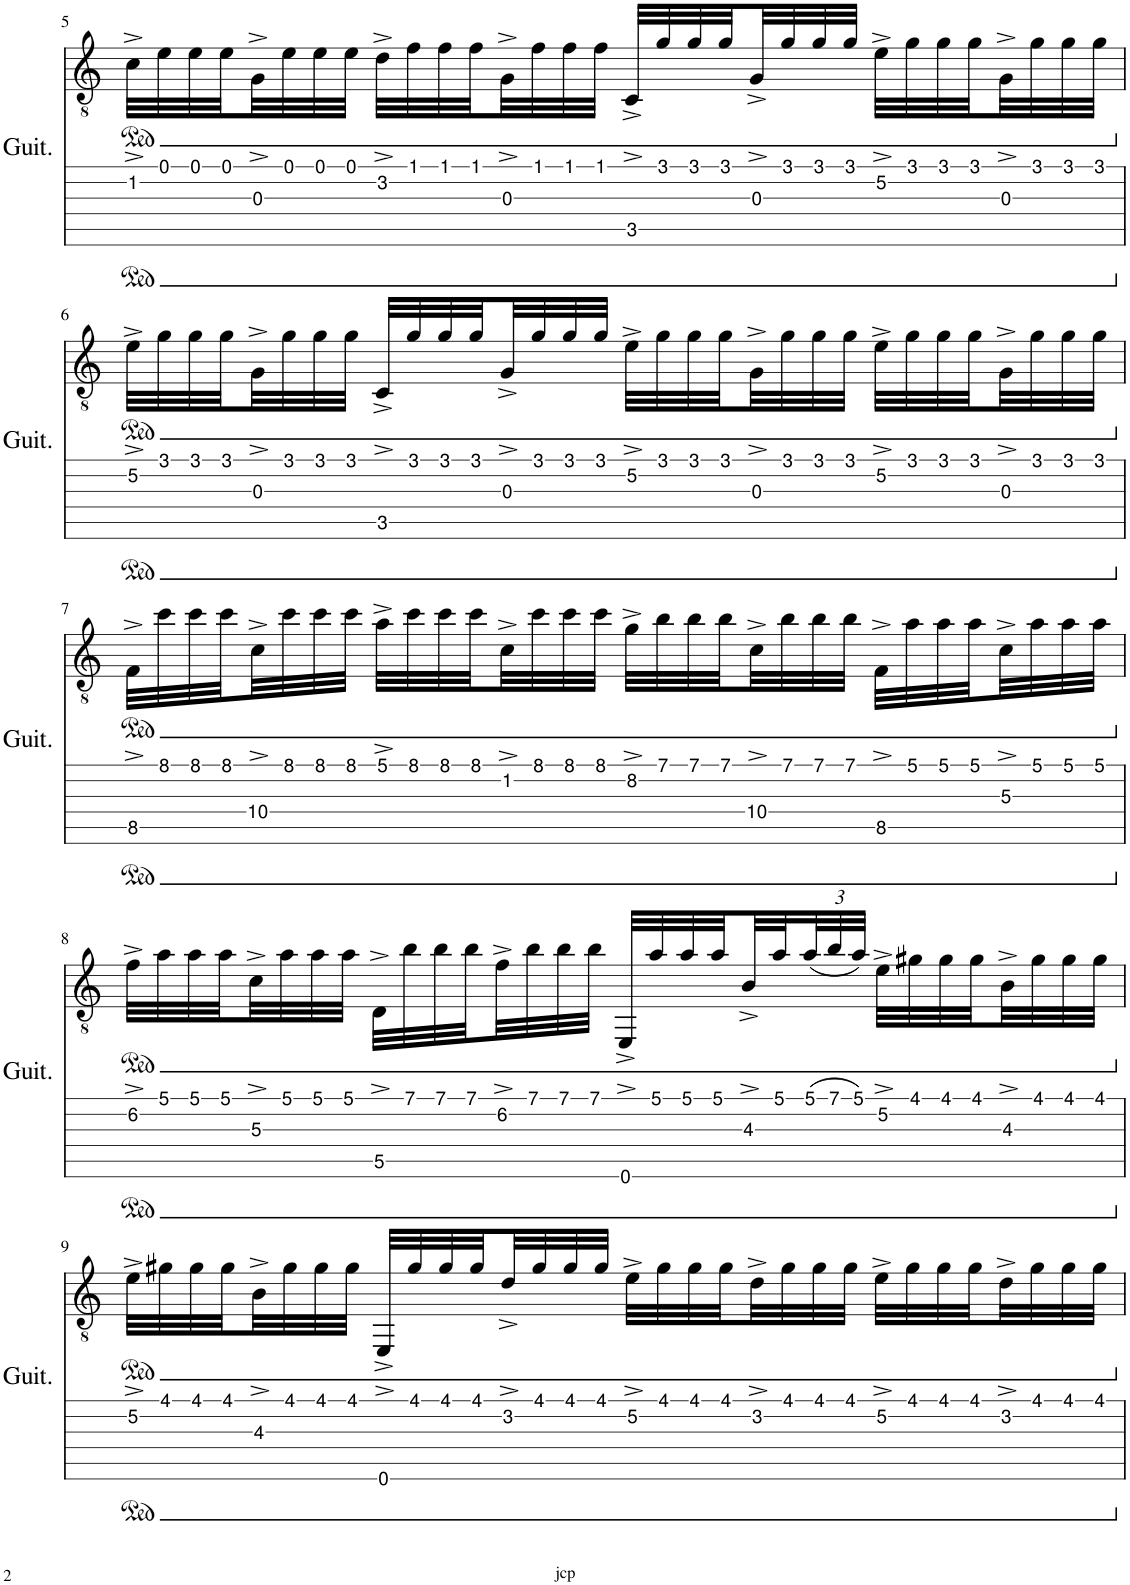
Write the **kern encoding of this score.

**kern	**kern
*part1	*part1
*staff2	*staff1
*I"Guitar	*
*I'Guit.	*
!!LO:PB:g=z
*	*clefGv2
*k[]	*k[]
*M4/4	*M4/4
*	*ped
=5	=5
32c^LLL	32c^\LLL
32e	32e\
32e	32e\
32eJJ	32e\
32G^LL	32G^\
32e	32e\
32e	32e\
32eJJJ	32e\JJJ
32d^LLL	32d^\LLL
32f	32f\
32f	32f\
32fJJ	32f\
32G^LL	32G^\
32f	32f\
32f	32f\
32fJJJ	32f\JJJ
32C^LLL	32C^/LLL
32g	32g/
32g	32g/
32gJJ	32g/
32G^LL	32G^/
32g	32g/
32g	32g/
32gJJJ	32g/JJJ
32e^LLL	32e^\LLL
32g	32g\
32g	32g\
32gJJ	32g\
32G^LL	32G^\
32g	32g\
32g	32g\
32gJJJ	32g\JJJ
!!LO:LB:g=z
=6	=6
*	*Xped
*	*ped
32e^LLL	32e^\LLL
32g	32g\
32g	32g\
32gJJ	32g\
32G^LL	32G^\
32g	32g\
32g	32g\
32gJJJ	32g\JJJ
32C^LLL	32C^/LLL
32g	32g/
32g	32g/
32gJJ	32g/
32G^LL	32G^/
32g	32g/
32g	32g/
32gJJJ	32g/JJJ
32e^LLL	32e^\LLL
32g	32g\
32g	32g\
32gJJ	32g\
32G^LL	32G^\
32g	32g\
32g	32g\
32gJJJ	32g\JJJ
32e^LLL	32e^\LLL
32g	32g\
32g	32g\
32gJJ	32g\
32G^LL	32G^\
32g	32g\
32g	32g\
32gJJJ	32g\JJJ
!!LO:LB:g=z
=7	=7
*	*Xped
*	*ped
32F^LLL	32F^\LLL
32cc	32cc\
32cc	32cc\
32ccJJ	32cc\
32c^LL	32c^\
32cc	32cc\
32cc	32cc\
32ccJJJ	32cc\JJJ
32a^LLL	32a^\LLL
32cc	32cc\
32cc	32cc\
32ccJJ	32cc\
32c^LL	32c^\
32cc	32cc\
32cc	32cc\
32ccJJJ	32cc\JJJ
32g^LLL	32g^\LLL
32b	32b\
32b	32b\
32bJJ	32b\
32c^LL	32c^\
32b	32b\
32b	32b\
32bJJJ	32b\JJJ
32F^LLL	32F^\LLL
32a	32a\
32a	32a\
32aJJ	32a\
32c^LL	32c^\
32a	32a\
32a	32a\
32aJJJ	32a\JJJ
!!LO:LB:g=z
=8	=8
*	*Xped
*	*ped
32f^LLL	32f^\LLL
32a	32a\
32a	32a\
32aJJ	32a\
32c^LL	32c^\
32a	32a\
32a	32a\
32aJJJ	32a\JJJ
32D^LLL	32D^\LLL
32b	32b\
32b	32b\
32bJJ	32b\
32f^LL	32f^\
32b	32b\
32b	32b\
32bJJJ	32b\JJJ
32EE^LLL	32EE^/LLL
32a	32a/
32a	32a/
32aJJ	32a/
32B^LL	32B^/
32a	32a/
*Xbrackettup	*Xbrackettup
48a	(48a/
48b	48b/
48aJJJ	48a/JJJ)
32e^LLL	32e^\LLL
32g#	32g#X\
32g#	32g#\
32g#JJ	32g#\
32B^LL	32B^\
32g#	32g#\
32g#	32g#\
32g#JJJ	32g#\JJJ
!!LO:LB:g=z
=9	=9
*	*Xped
*	*ped
32e^LLL	32e^\LLL
32g#	32g#X\
32g#	32g#\
32g#JJ	32g#\
32B^LL	32B^\
32g#	32g#\
32g#	32g#\
32g#JJJ	32g#\JJJ
32EE^LLL	32EE^/LLL
32g#	32g#/
32g#	32g#/
32g#JJ	32g#/
32d^LL	32d^/
32g#	32g#/
32g#	32g#/
32g#JJJ	32g#/JJJ
32e^LLL	32e^\LLL
32g#	32g#\
32g#	32g#\
32g#JJ	32g#\
32d^LL	32d^\
32g#	32g#\
32g#	32g#\
32g#JJJ	32g#\JJJ
32e^LLL	32e^\LLL
32g#	32g#\
32g#	32g#\
32g#JJ	32g#\
32d^LL	32d^\
32g#	32g#\
32g#	32g#\
32g#JJJ	32g#\JJJ
*	*Xped
=	=
*-	*-
